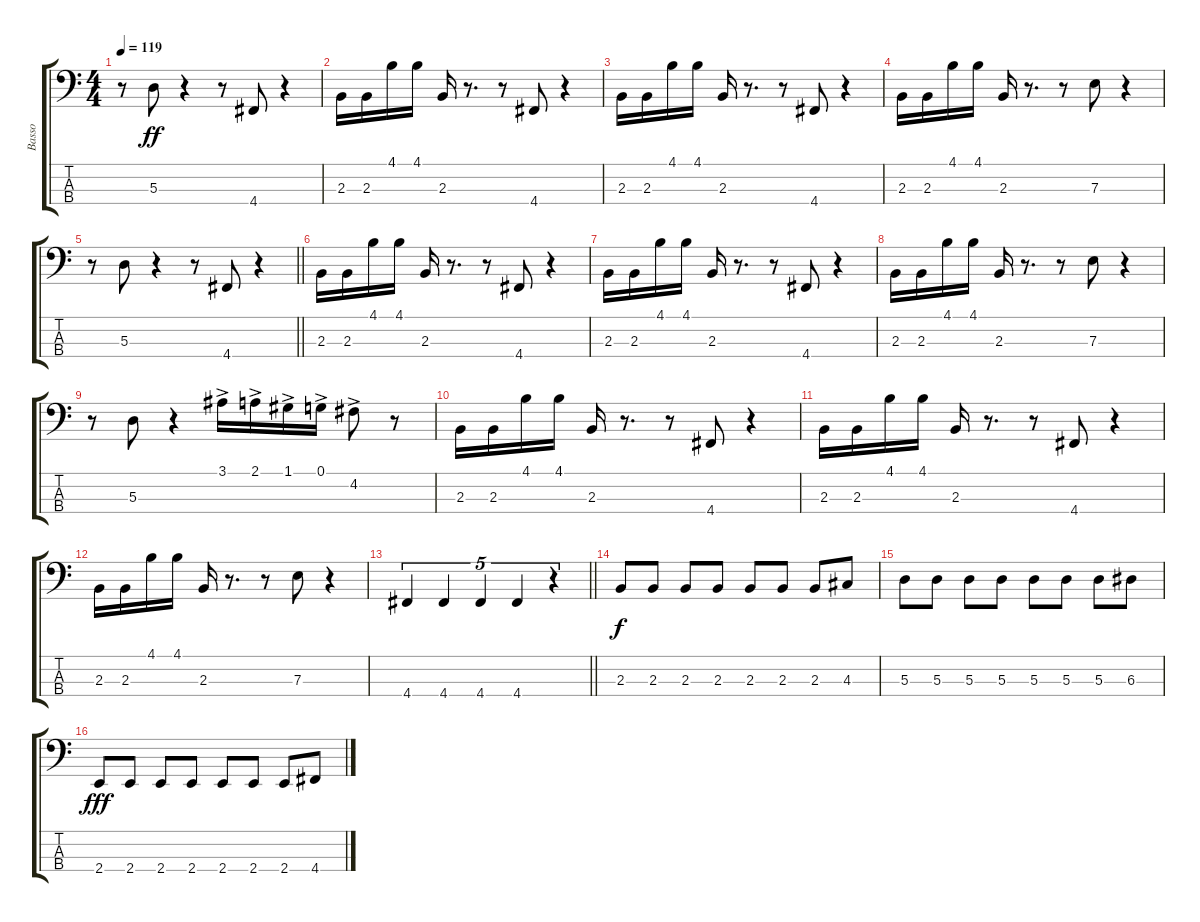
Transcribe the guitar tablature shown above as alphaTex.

\track ("Basso" "Basso") {instrument electricbassfinger}
\staff {score tabs}
\tuning (G2 D2 A1 D1) {hide}
\ts (4 4)
\tempo 119
\clef f4
\ks c
r.8{dy ff} 5.3.8 r.4 r.8 4.4.8 r.4 |
2.3.16 2.3.16 4.1.16 4.1.16 2.3.16 r.8{d} r.8 4.4.8 r.4 |
2.3.16 2.3.16 4.1.16 4.1.16 2.3.16 r.8{d} r.8 4.4.8 r.4 |
2.3.16 2.3.16 4.1.16 4.1.16 2.3.16 r.8{d} r.8 7.3.8 r.4 |
\barLineRight lightlight
r.8 5.3.8 r.4 r.8 4.4.8 r.4 |
2.3.16 2.3.16 4.1.16 4.1.16 2.3.16 r.8{d} r.8 4.4.8 r.4 |
2.3.16 2.3.16 4.1.16 4.1.16 2.3.16 r.8{d} r.8 4.4.8 r.4 |
2.3.16 2.3.16 4.1.16 4.1.16 2.3.16 r.8{d} r.8 7.3.8 r.4 |
r.8 5.3.8 r.4 3.1{ac}.16 2.1{ac}.16 1.1{ac}.16 0.1{ac}.16 4.2{ac}.8 r.8 |
2.3.16 2.3.16 4.1.16 4.1.16 2.3.16 r.8{d} r.8 4.4.8 r.4 |
2.3.16 2.3.16 4.1.16 4.1.16 2.3.16 r.8{d} r.8 4.4.8 r.4 |
2.3.16 2.3.16 4.1.16 4.1.16 2.3.16 r.8{d} r.8 7.3.8 r.4 |
\barLineRight lightlight
4.4.4{tu (5 4)} 4.4.4{tu (5 4)} 4.4.4{tu (5 4)} 4.4.4{tu (5 4)} r.4{tu (5 4)} |
2.3.8{dy f} 2.3.8 2.3.8 2.3.8 2.3.8 2.3.8 2.3.8 4.3.8 |
5.3.8 5.3.8 5.3.8 5.3.8 5.3.8 5.3.8 5.3.8 6.3.8 |
2.4.8{dy fff} 2.4.8 2.4.8 2.4.8 2.4.8 2.4.8 2.4.8 4.4.8
